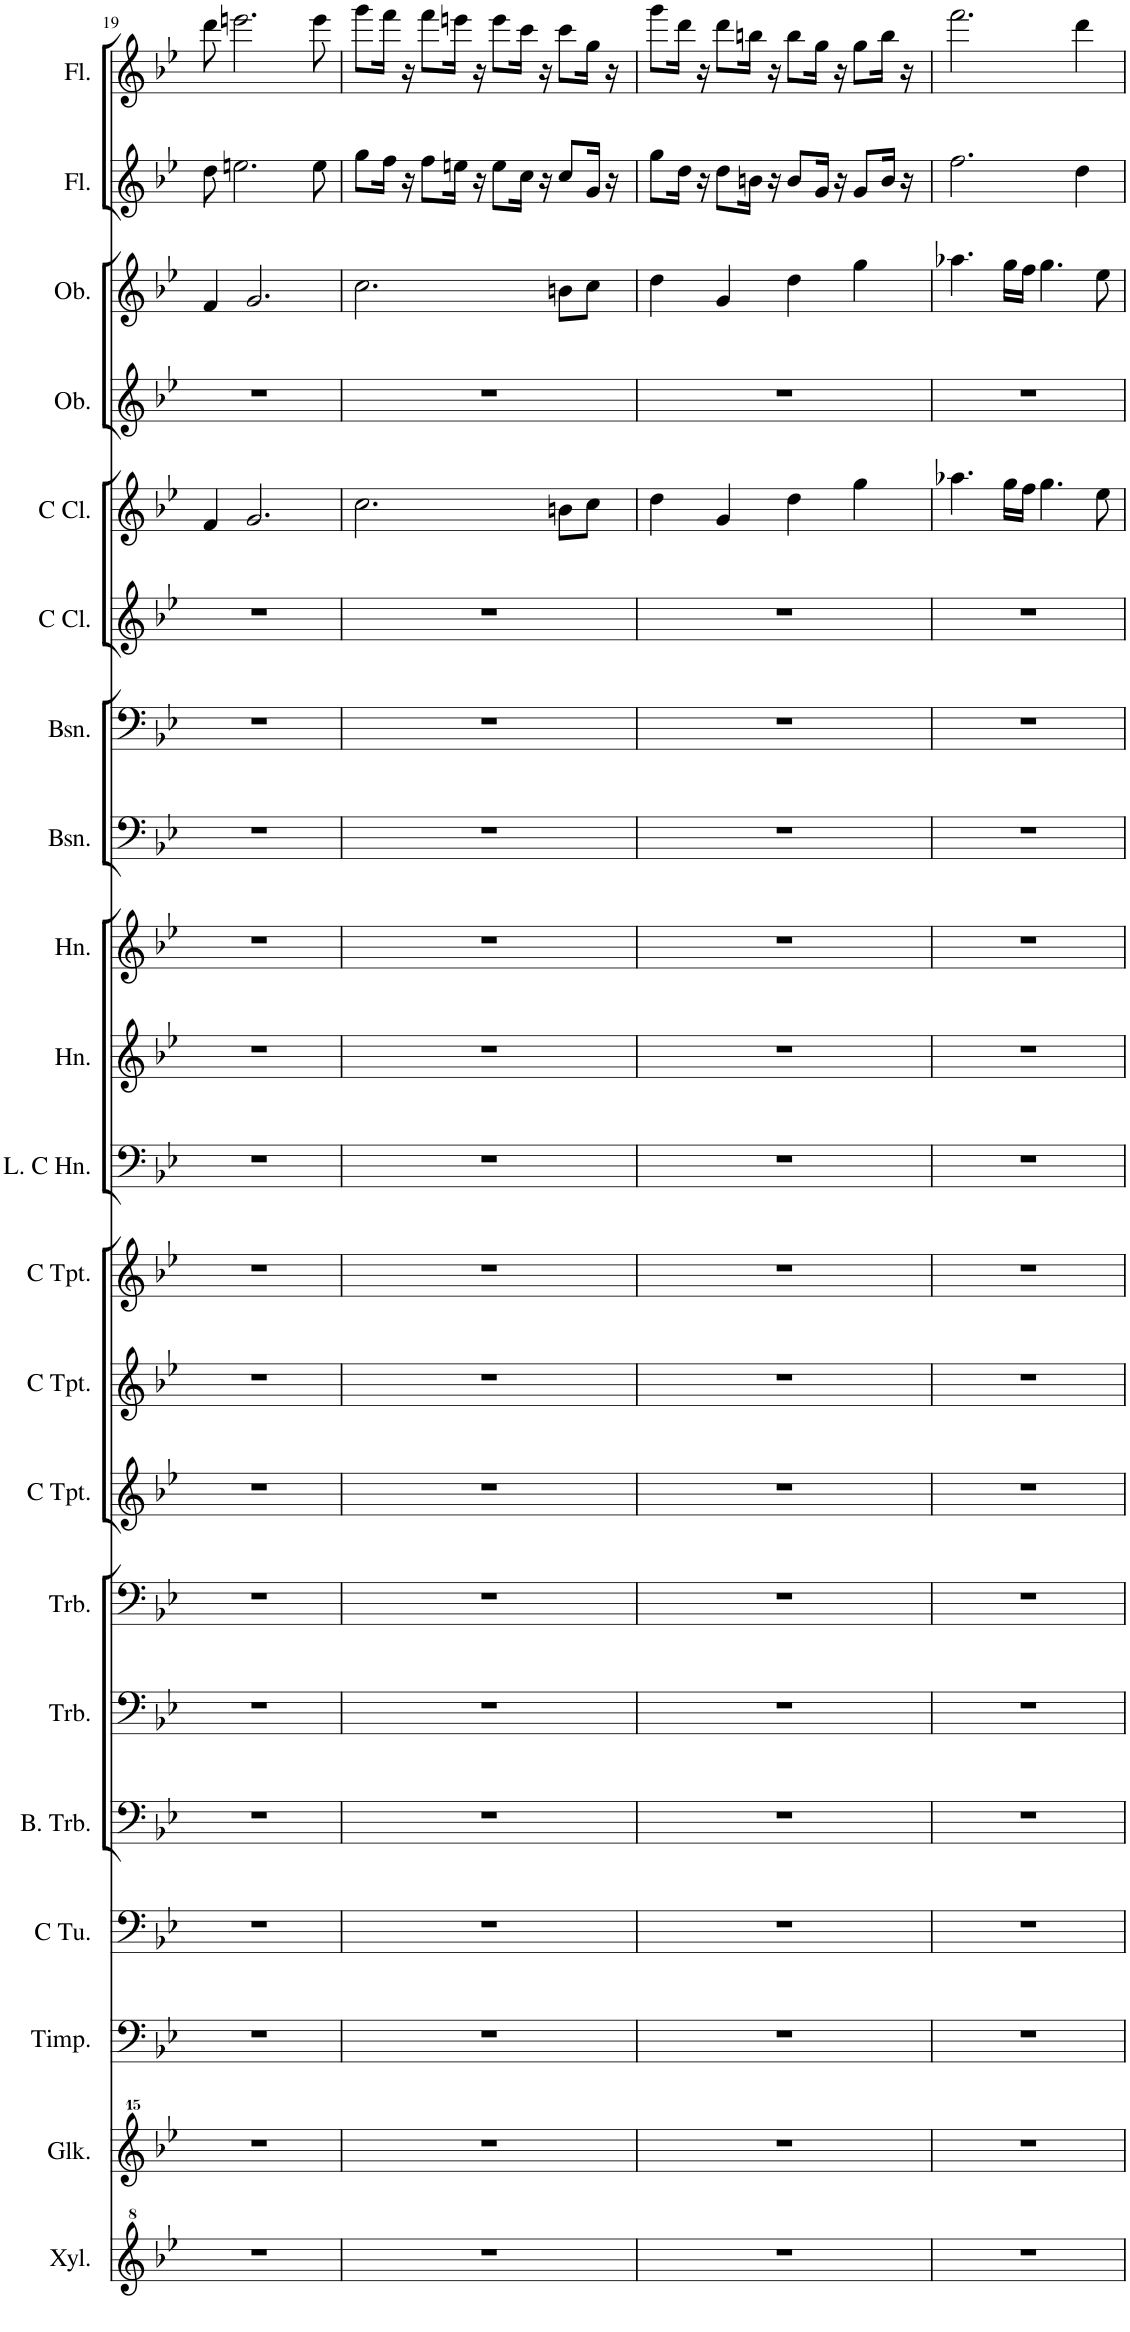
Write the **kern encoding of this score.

**kern	**kern	**kern	**kern	**kern	**kern	**kern	**kern	**kern	**kern	**kern	**kern	**kern	**kern	**kern	**kern	**kern	**kern	**kern	**kern	**kern
*part21	*part20	*part19	*part18	*part17	*part16	*part15	*part14	*part13	*part12	*part11	*part10	*part9	*part8	*part7	*part6	*part5	*part4	*part3	*part2	*part1
*staff21	*staff20	*staff19	*staff18	*staff17	*staff16	*staff15	*staff14	*staff13	*staff12	*staff11	*staff10	*staff9	*staff8	*staff7	*staff6	*staff5	*staff4	*staff3	*staff2	*staff1
*I"Xylophone	*I"Glockenspiel	*I"Timpani	*I"C Tuba	*I"Bass Trombone	*I"Trombone	*I"Trombone	*I"C Trumpet	*I"C Trumpet	*I"C Trumpet	*I"Low C Horn	*I"Horn	*I"Horn	*I"Basson	*I"Basson	*I"C Clarinet	*I"C Clarinet	*I"Oboe	*I"Oboe	*I"Flute	*I"Flute
*I'Xyl.	*I'Glk.	*I'Timp.	*I'C Tu.	*I'B. Trb.	*I'Trb.	*I'Trb.	*I'C Tpt.	*I'C Tpt.	*I'C Tpt.	*I'L. C Hn.	*I'Hn.	*I'Hn.	*I'Bsn.	*I'Bsn.	*I'C Cl.	*I'C Cl.	*I'Ob.	*I'Ob.	*I'Fl.	*I'Fl.
!!LO:PB:g=z
*clefG^2	*clefG^^2	*clefF4	*clefF4	*clefF4	*clefF4	*clefF4	*clefG2	*clefG2	*clefG2	*clefF4	*clefG2	*clefG2	*clefF4	*clefF4	*clefG2	*clefG2	*clefG2	*clefG2	*clefG2	*clefG2
*	*	*	*	*	*	*	*Trd1c2	*Trd1c2	*Trd1c2	*Trd4c7	*Trd4c7	*Trd4c7	*	*	*Trd1c2	*Trd1c2	*	*	*	*
*k[b-e-]	*k[b-e-]	*k[b-e-]	*k[b-e-]	*k[b-e-]	*k[b-e-]	*k[b-e-]	*k[b-e-]	*k[b-e-]	*k[b-e-]	*k[b-e-]	*k[b-e-]	*k[b-e-]	*k[b-e-]	*k[b-e-]	*k[b-e-]	*k[b-e-]	*k[b-e-]	*k[b-e-]	*k[b-e-]	*k[b-e-]
*M4/4	*M4/4	*M4/4	*M4/4	*M4/4	*M4/4	*M4/4	*M4/4	*M4/4	*M4/4	*M4/4	*M4/4	*M4/4	*M4/4	*M4/4	*M4/4	*M4/4	*M4/4	*M4/4	*M4/4	*M4/4
=19	=19	=19	=19	=19	=19	=19	=19	=19	=19	=19	=19	=19	=19	=19	=19	=19	=19	=19	=19	=19
1r	1r	1r	1r	1r	1r	1r	1r	1r	1r	1r	1r	1r	1r	1r	1r	4f/	1r	4f/	8dd\	8ddd\
.	.	.	.	.	.	.	.	.	.	.	.	.	.	.	.	.	.	.	2.een\	2.eeen\
.	.	.	.	.	.	.	.	.	.	.	.	.	.	.	.	2.g/	.	2.g/	.	.
.	.	.	.	.	.	.	.	.	.	.	.	.	.	.	.	.	.	.	8ee\	8eee\
=20	=20	=20	=20	=20	=20	=20	=20	=20	=20	=20	=20	=20	=20	=20	=20	=20	=20	=20	=20	=20
1r	1r	1r	1r	1r	1r	1r	1r	1r	1r	1r	1r	1r	1r	1r	1r	2.cc\	1r	2.cc\	8gg\L	8ggg\L
.	.	.	.	.	.	.	.	.	.	.	.	.	.	.	.	.	.	.	16ff\Jk	16fff\Jk
.	.	.	.	.	.	.	.	.	.	.	.	.	.	.	.	.	.	.	16r	16r
.	.	.	.	.	.	.	.	.	.	.	.	.	.	.	.	.	.	.	8ff\L	8fff\L
.	.	.	.	.	.	.	.	.	.	.	.	.	.	.	.	.	.	.	16een\Jk	16eeen\Jk
.	.	.	.	.	.	.	.	.	.	.	.	.	.	.	.	.	.	.	16r	16r
.	.	.	.	.	.	.	.	.	.	.	.	.	.	.	.	.	.	.	8ee\L	8eee\L
.	.	.	.	.	.	.	.	.	.	.	.	.	.	.	.	.	.	.	16cc\Jk	16ccc\Jk
.	.	.	.	.	.	.	.	.	.	.	.	.	.	.	.	.	.	.	16r	16r
.	.	.	.	.	.	.	.	.	.	.	.	.	.	.	.	8bn\L	.	8bn\L	8cc/L	8ccc\L
.	.	.	.	.	.	.	.	.	.	.	.	.	.	.	.	8cc\J	.	8cc\J	16g/Jk	16gg\Jk
.	.	.	.	.	.	.	.	.	.	.	.	.	.	.	.	.	.	.	16r	16r
=21	=21	=21	=21	=21	=21	=21	=21	=21	=21	=21	=21	=21	=21	=21	=21	=21	=21	=21	=21	=21
1r	1r	1r	1r	1r	1r	1r	1r	1r	1r	1r	1r	1r	1r	1r	1r	4dd\	1r	4dd\	8gg\L	8ggg\L
.	.	.	.	.	.	.	.	.	.	.	.	.	.	.	.	.	.	.	16dd\Jk	16ddd\Jk
.	.	.	.	.	.	.	.	.	.	.	.	.	.	.	.	.	.	.	16r	16r
.	.	.	.	.	.	.	.	.	.	.	.	.	.	.	.	4g/	.	4g/	8dd\L	8ddd\L
.	.	.	.	.	.	.	.	.	.	.	.	.	.	.	.	.	.	.	16bn\Jk	16bbn\Jk
.	.	.	.	.	.	.	.	.	.	.	.	.	.	.	.	.	.	.	16r	16r
.	.	.	.	.	.	.	.	.	.	.	.	.	.	.	.	4dd\	.	4dd\	8b/L	8bb\L
.	.	.	.	.	.	.	.	.	.	.	.	.	.	.	.	.	.	.	16g/Jk	16gg\Jk
.	.	.	.	.	.	.	.	.	.	.	.	.	.	.	.	.	.	.	16r	16r
.	.	.	.	.	.	.	.	.	.	.	.	.	.	.	.	4gg\	.	4gg\	8g/L	8gg\L
.	.	.	.	.	.	.	.	.	.	.	.	.	.	.	.	.	.	.	16b/Jk	16bb\Jk
.	.	.	.	.	.	.	.	.	.	.	.	.	.	.	.	.	.	.	16r	16r
=22	=22	=22	=22	=22	=22	=22	=22	=22	=22	=22	=22	=22	=22	=22	=22	=22	=22	=22	=22	=22
1r	1r	1r	1r	1r	1r	1r	1r	1r	1r	1r	1r	1r	1r	1r	1r	4.aa-X\	1r	4.aa-X\	2.ff\	2.fff\
.	.	.	.	.	.	.	.	.	.	.	.	.	.	.	.	16gg\LL	.	16gg\LL	.	.
.	.	.	.	.	.	.	.	.	.	.	.	.	.	.	.	16ff\JJ	.	16ff\JJ	.	.
.	.	.	.	.	.	.	.	.	.	.	.	.	.	.	.	4.gg\	.	4.gg\	.	.
.	.	.	.	.	.	.	.	.	.	.	.	.	.	.	.	.	.	.	4dd\	4ddd\
.	.	.	.	.	.	.	.	.	.	.	.	.	.	.	.	8ee-\	.	8ee-\	.	.
=	=	=	=	=	=	=	=	=	=	=	=	=	=	=	=	=	=	=	=	=
*-	*-	*-	*-	*-	*-	*-	*-	*-	*-	*-	*-	*-	*-	*-	*-	*-	*-	*-	*-	*-
